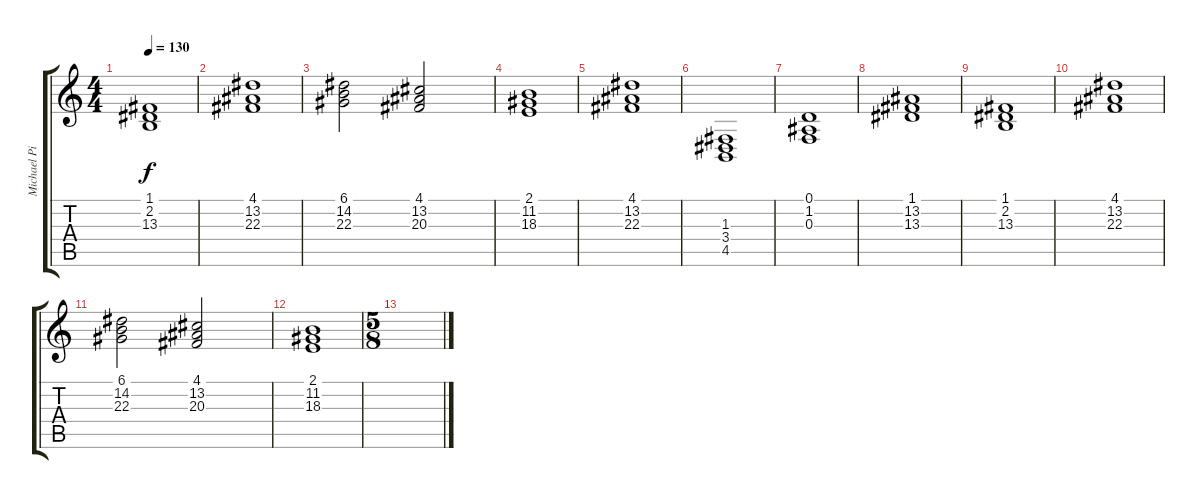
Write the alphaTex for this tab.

\track ("Michael Pinnella - Piano" "Michael Pi") {instrument acousticgrandpiano}
\staff {score tabs}
\tuning (D4 A3 F3 C3 G2 D2) {hide}
\ts (4 4)
\tempo 130
\clef g2
\ks c
(1.1 2.2 13.3).1{dy f} |
(4.1 13.2 22.3).1 |
(6.1 14.2 22.3).2 (4.1 13.2 20.3).2 |
(2.1 11.2 18.3).1 |
(4.1 13.2 22.3).1 |
(1.3 3.4 4.5).1 |
(0.1 1.2 0.3).1 |
(1.1 13.2 13.3).1 |
(1.1 2.2 13.3).1 |
(4.1 13.2 22.3).1 |
(6.1 14.2 22.3).2 (4.1 13.2 20.3).2 |
(2.1 11.2 18.3).1 |
\ts (5 8)
